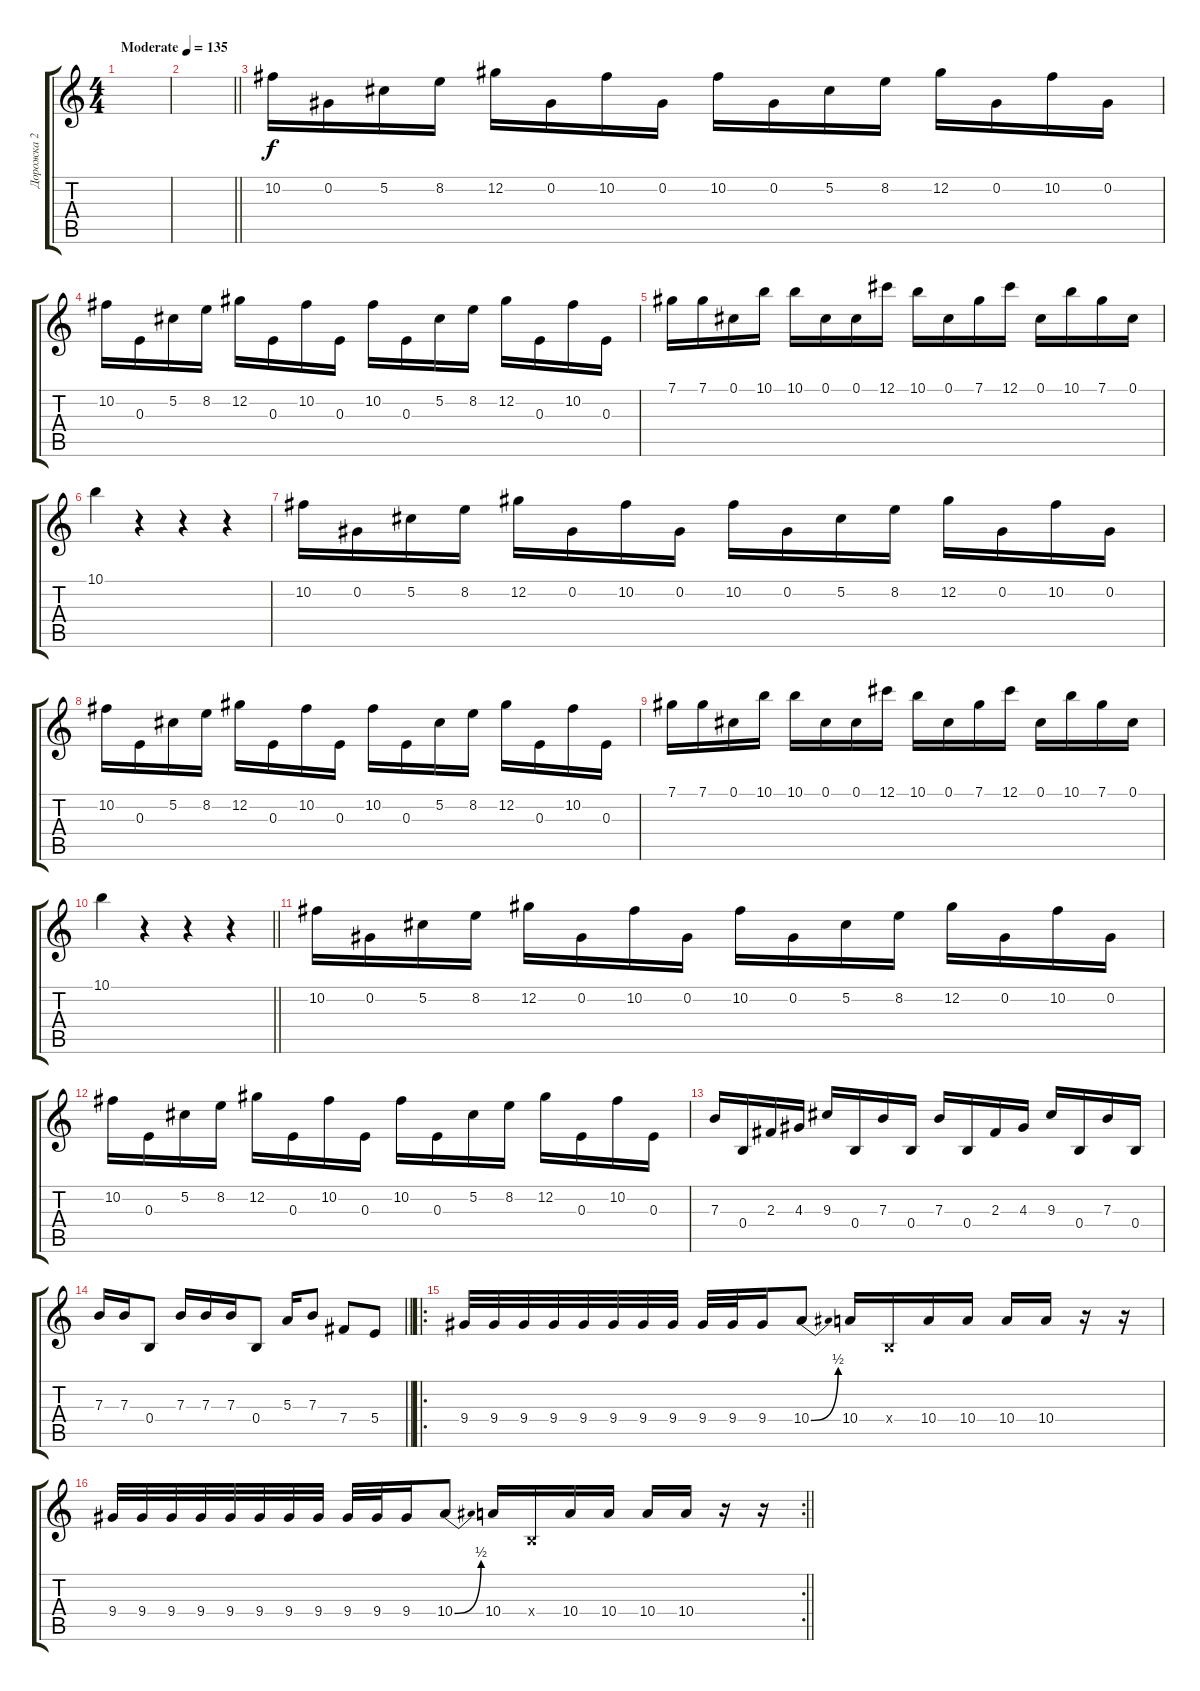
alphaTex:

\track ("Дорожка 2" "Дорожка 2") {instrument distortionguitar}
\staff {score tabs}
\tuning (Db4 Ab3 E3 B2 Gb2 B1) {hide}
\ts (4 4)
\tempo (135 "Moderate")
\clef g2
\ks c
|
\barLineRight lightlight
|
\section ("" " ")
10.2.16 0.2.16 5.2.16 8.2.16 12.2.16 0.2.16 10.2.16 0.2.16 10.2.16 0.2.16 5.2.16 8.2.16 12.2.16 0.2.16 10.2.16 0.2.16 |
10.2.16 0.3.16 5.2.16 8.2.16 12.2.16 0.3.16 10.2.16 0.3.16 10.2.16 0.3.16 5.2.16 8.2.16 12.2.16 0.3.16 10.2.16 0.3.16 |
7.1.16 7.1.16 0.1.16 10.1.16 10.1.16 0.1.16 0.1.16 12.1.16 10.1.16 0.1.16 7.1.16 12.1.16 0.1.16 10.1.16 7.1.16 0.1.16 |
10.1.4 r.4 r.4 r.4 |
10.2.16 0.2.16 5.2.16 8.2.16 12.2.16 0.2.16 10.2.16 0.2.16 10.2.16 0.2.16 5.2.16 8.2.16 12.2.16 0.2.16 10.2.16 0.2.16 |
10.2.16 0.3.16 5.2.16 8.2.16 12.2.16 0.3.16 10.2.16 0.3.16 10.2.16 0.3.16 5.2.16 8.2.16 12.2.16 0.3.16 10.2.16 0.3.16 |
7.1.16 7.1.16 0.1.16 10.1.16 10.1.16 0.1.16 0.1.16 12.1.16 10.1.16 0.1.16 7.1.16 12.1.16 0.1.16 10.1.16 7.1.16 0.1.16 |
\barLineRight lightlight
10.1.4 r.4 r.4 r.4 |
\section ("" " ")
10.2.16 0.2.16 5.2.16 8.2.16 12.2.16 0.2.16 10.2.16 0.2.16 10.2.16 0.2.16 5.2.16 8.2.16 12.2.16 0.2.16 10.2.16 0.2.16 |
10.2.16 0.3.16 5.2.16 8.2.16 12.2.16 0.3.16 10.2.16 0.3.16 10.2.16 0.3.16 5.2.16 8.2.16 12.2.16 0.3.16 10.2.16 0.3.16 |
7.3.16 0.4.16 2.3.16 4.3.16 9.3.16 0.4.16 7.3.16 0.4.16 7.3.16 0.4.16 2.3.16 4.3.16 9.3.16 0.4.16 7.3.16 0.4.16 |
\barLineRight lightlight
7.3.16 7.3.16 0.4.8 7.3.16 7.3.16 7.3.16 0.4.8 5.3.16 7.3.8 7.4.8 5.4.8 |
\ro
\section ("" " ")
9.4.32 9.4.32 9.4.32 9.4.32 9.4.32 9.4.32 9.4.32 9.4.32 9.4.32 9.4.32 9.4.16 10.4{be (bend 0 0 60 2)}.8 10.4.16 0.4{x}.16 10.4.16 10.4.16 10.4.16 10.4.16 r.16 r.16 |
\rc 2
\barLineRight lightlight
9.4.32 9.4.32 9.4.32 9.4.32 9.4.32 9.4.32 9.4.32 9.4.32 9.4.32 9.4.32 9.4.16 10.4{be (bend 0 0 60 2)}.8 10.4.16 0.4{x}.16 10.4.16 10.4.16 10.4.16 10.4.16 r.16 r.16
